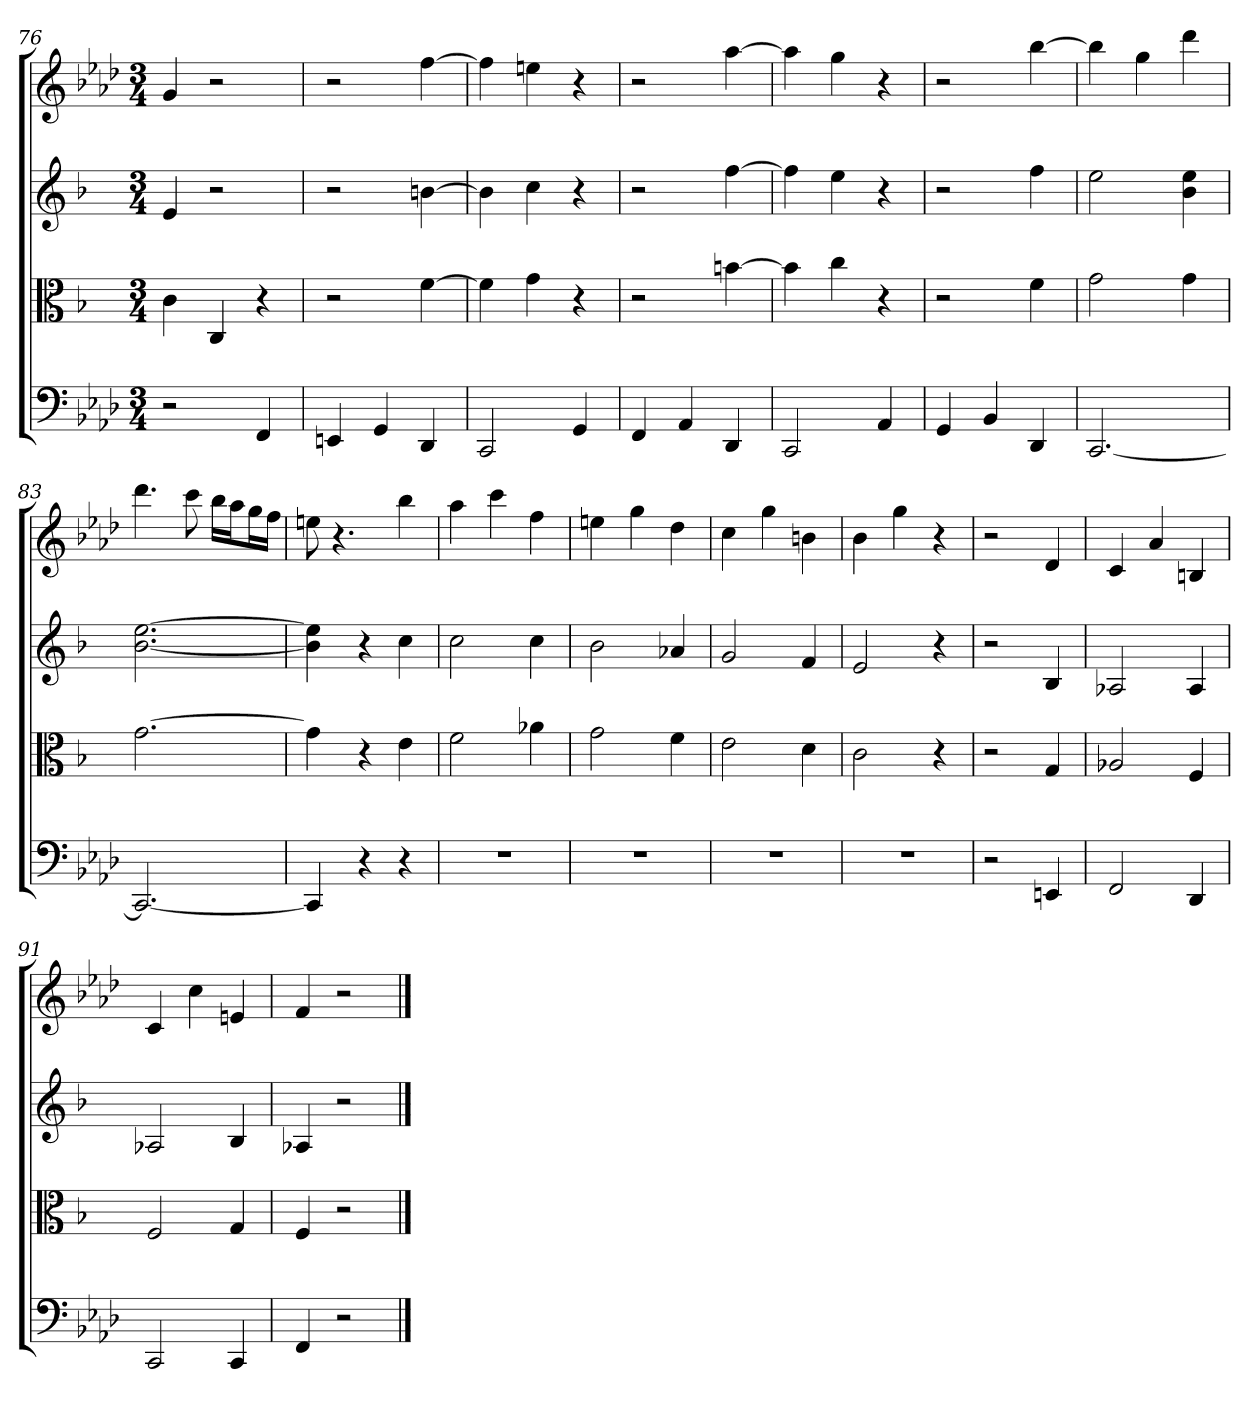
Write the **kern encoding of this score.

**kern	**kern	**kern	**kern
*part4	*part3	*part2	*part1
*staff4	*staff3	*staff2	*staff1
*clefF4	*clefC3	*	*
*k[b-e-a-d-]	*k[b-]	*k[b-]	*k[b-e-a-d-]
*f:	*	*	*f:
*M3/4	*M3/4	*M3/4	*M3/4
=76	=76	=76	=76
2r	4c	4e	4g
.	4C	2r	2r
4FF	4r	.	.
=77	=77	=77	=77
4EEn	2r	2r	2r
4GG	.	.	.
4DD-	[4f	[4bn	[4ff
=78	=78	=78	=78
2CC	4f]	4b]	4ff]
.	4g	4cc	4een
4GG	4r	4r	4r
=79	=79	=79	=79
4FF	2r	2r	2r
4AA-	.	.	.
4DD-	[4bn	[4ff	[4aa-
=80	=80	=80	=80
2CC	4b]	4ff]	4aa-]
.	4cc	4ee	4gg
4AA-	4r	4r	4r
=81	=81	=81	=81
4GG	2r	2r	2r
4BB-	.	.	.
4DD-	4f	4ff	[4bb-
=82	=82	=82	=82
[2.CC	2g	2ee	4bb-]
.	.	.	4gg
.	4g	4b- 4ee	4ddd-
=83	=83	=83	=83
2.CC_	[2.g	[2.b- [2.ee	4.ddd-
.	.	.	8ccc
.	.	.	16bb-LL
.	.	.	16aa-J
.	.	.	16ggL
.	.	.	16ffJJ
=84	=84	=84	=84
4CC]	4g]	4b-] 4ee]	8een
.	.	.	4.r
4r	4r	4r	.
4r	4e	4cc	4bb-
=85	=85	=85	=85
2.r	2f	2cc	4aa-
.	.	.	4ccc
.	4a-X	4cc	4ff
=86	=86	=86	=86
2.r	2g	2b-	4een
.	.	.	4gg
.	4f	4a-X	4dd-
=87	=87	=87	=87
2.r	2e	2g	4cc
.	.	.	4gg
.	4d	4f	4bn
=88	=88	=88	=88
2.r	2c	2e	4b-
.	.	.	4gg
.	4r	4r	4r
=89	=89	=89	=89
2r	2r	2r	2r
4EEn	4G	4B-	4d-
=90	=90	=90	=90
2FF	2A-X	2A-X	4c
.	.	.	4a-
4DD-	4F	4A-	4Bn
=91	=91	=91	=91
2CC	2F	2A-X	4c
.	.	.	4cc
4CC	4G	4B-	4en
=92	=92	=92	=92
4FF	4F	4A-X	4f
2r	2r	2r	2r
==	==	==	==
*-	*-	*-	*-
